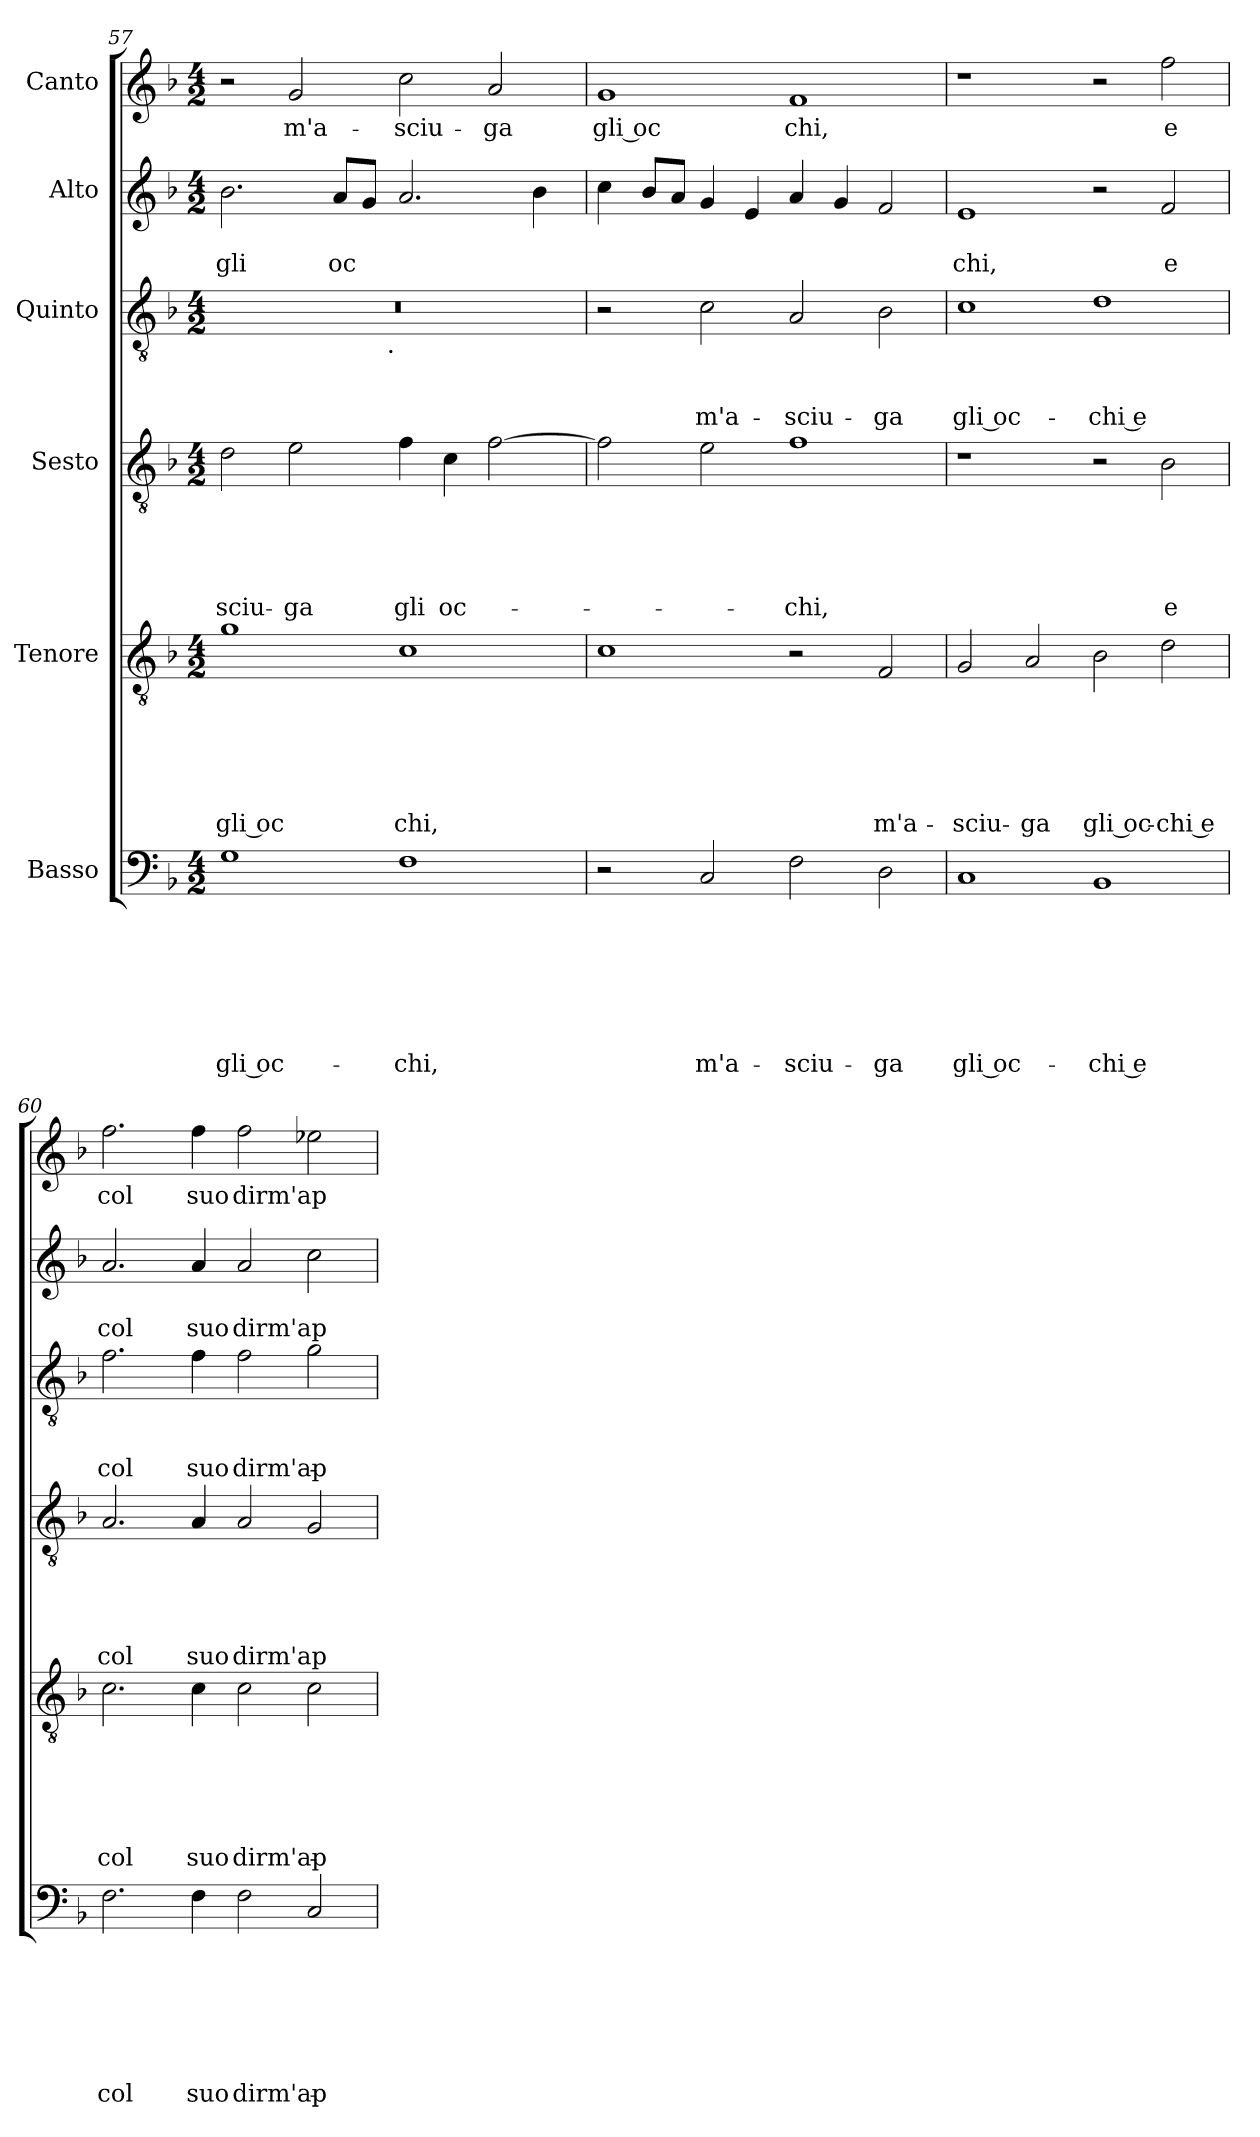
**kern	**text	**text	**text	**text	**text	**text	**text	**kern	**text	**text	**text	**text	**text	**text	**kern	**text	**text	**text	**text	**text	**kern	**text	**text	**text	**kern	**text	**text	**kern	**text
*part6	*part6	*part6	*part6	*part6	*part6	*part6	*part6	*part5	*part5	*part5	*part5	*part5	*part5	*part5	*part4	*part4	*part4	*part4	*part4	*part4	*part3	*part3	*part3	*part3	*part2	*part2	*part2	*part1	*part1
*staff6	*staff6	*staff6	*staff6	*staff6	*staff6	*staff6	*staff6	*staff5	*staff5	*staff5	*staff5	*staff5	*staff5	*staff5	*staff4	*staff4	*staff4	*staff4	*staff4	*staff4	*staff3	*staff3	*staff3	*staff3	*staff2	*staff2	*staff2	*staff1	*staff1
*I"Basso	*	*	*	*	*	*	*	*I"Tenore	*	*	*	*	*	*	*I"Sesto	*	*	*	*	*	*I"Quinto	*	*	*	*I"Alto	*	*	*I"Canto	*
*clefF4	*	*	*	*	*	*	*	*clefGv2	*	*	*	*	*	*	*clefGv2	*	*	*	*	*	*clefGv2	*	*	*	*clefG2	*	*	*clefG2	*
*ITrd-3c-5	*	*	*	*	*	*	*	*ITrd-3c-5	*	*	*	*	*	*	*	*	*	*	*	*	*ITrd-3c-5	*	*	*	*ITrd-3c-5	*	*	*ITrd-3c-5	*
*k[b-e-]	*	*	*	*	*	*	*	*k[b-e-]	*	*	*	*	*	*	*k[b-]	*	*	*	*	*	*k[b-e-]	*	*	*	*k[b-e-]	*	*	*k[b-e-]	*
*B-:	*	*	*	*	*	*	*	*B-:	*	*	*	*	*	*	*F:	*	*	*	*	*	*B-:	*	*	*	*B-:	*	*	*B-:	*
*M4/2	*	*	*	*	*	*	*	*M4/2	*	*	*	*	*	*	*M4/2	*	*	*	*	*	*M4/2	*	*	*	*M4/2	*	*	*M4/2	*
=57	=57	=57	=57	=57	=57	=57	=57	=57	=57	=57	=57	=57	=57	=57	=57	=57	=57	=57	=57	=57	=57	=57	=57	=57	=57	=57	=57	=57	=57
!	!	!	!	!	!	!	!LO:LY:b:rj	!	!	!	!	!	!	!LO:LY:b:rj	!	!	!	!	!	!LO:LY:b	!	!	!	!	!	!	!LO:LY:b	!	!
*	*	*	*	*	*	*	*	*	*	*	*	*	*	*	*	*	*	*	*	*	*^	*	*	*	*	*	*	*	*
1c	.	.	.	.	.	.	gli oc-	1cc	.	.	.	.	.	gli oc	2d\	.	.	.	.	-sciu-	0r	2ryy	.	.	.	2.ee-\	.	gli	2r	.
!	!	!	!	!	!	!	!	!	!	!	!	!	!	!	!	!	!	!	!	!LO:LY:b	!	!	!	!	!	!	!	!	!	!LO:LY:b
.	.	.	.	.	.	.	.	.	.	.	.	.	.	.	2e\	.	.	.	.	-ga	.	4...ryy	.	.	.	.	.	.	2cc/	m'a-
!	!	!	!	!	!	!	!	!	!	!	!	!	!	!	!	!	!	!	!	!	!	!	!	!	!	!	!	!LO:LY:b:rj	!	!
.	.	.	.	.	.	.	.	.	.	.	.	.	.	.	.	.	.	.	.	.	.	.	.	.	.	8dd/L	.	oc	.	.
.	.	.	.	.	.	.	.	.	.	.	.	.	.	.	.	.	.	.	.	.	.	.	.	.	.	8cc/J	.	.	.	.
!	!	!	!	!	!	!	!	!	!	!	!	!	!	!	!	!	!	!	!	!	!	!LO:TX:b:t=.	!	!	!	!	!	!	!	!
.	.	.	.	.	.	.	.	.	.	.	.	.	.	.	.	.	.	.	.	.	.	1ryy	.	.	.	.	.	.	.	.
!	!	!	!	!	!	!	!LO:LY:b	!	!	!	!	!	!	!LO:LY:b	!	!	!	!	!	!LO:LY:b	!	!	!	!	!	!	!	!	!	!LO:LY:b
1B-	.	.	.	.	.	.	-chi,	1f	.	.	.	.	.	chi,	4f\	.	.	.	.	gli	.	.	.	.	.	2.dd/	.	.	2ff\	-sciu-
!	!	!	!	!	!	!	!	!	!	!	!	!	!	!	!	!	!	!	!	!LO:LY:b	!	!	!	!	!	!	!	!	!	!
.	.	.	.	.	.	.	.	.	.	.	.	.	.	.	4c\	.	.	.	.	oc-	.	.	.	.	.	.	.	.	.	.
!	!	!	!	!	!	!	!	!	!	!	!	!	!	!	!	!	!	!	!	!	!	!	!	!	!	!	!	!	!	!LO:LY:b
.	.	.	.	.	.	.	.	.	.	.	.	.	.	.	[<2f\	.	.	.	.	.	.	.	.	.	.	.	.	.	2dd/	-ga
.	.	.	.	.	.	.	.	.	.	.	.	.	.	.	.	.	.	.	.	.	.	.	.	.	.	4ee-\	.	.	.	.
.	.	.	.	.	.	.	.	.	.	.	.	.	.	.	.	.	.	.	.	.	.	32ryy	.	.	.	.	.	.	.	.
!!LO:LB:g=z
=58	=58	=58	=58	=58	=58	=58	=58	=58	=58	=58	=58	=58	=58	=58	=58	=58	=58	=58	=58	=58	=58	=58	=58	=58	=58	=58	=58	=58	=58	=58
!	!	!	!	!	!	!	!	!	!	!	!	!	!	!	!	!	!	!	!	!	!	!	!	!	!	!	!	!	!	!LO:LY:b:rj
*	*	*	*	*	*	*	*	*	*	*	*	*	*	*	*	*	*	*	*	*	*v	*v	*	*	*	*	*	*	*	*
2r	.	.	.	.	.	.	.	1f	.	.	.	.	.	.	2f\]	.	.	.	.	.	2r	.	.	.	4ff\	.	.	1cc	gli oc
.	.	.	.	.	.	.	.	.	.	.	.	.	.	.	.	.	.	.	.	.	.	.	.	.	8ee-/L	.	.	.	.
.	.	.	.	.	.	.	.	.	.	.	.	.	.	.	.	.	.	.	.	.	.	.	.	.	8dd/J	.	.	.	.
!	!	!	!	!	!	!	!LO:LY:b	!	!	!	!	!	!	!	!	!	!	!	!	!	!	!	!	!LO:LY:b	!	!	!	!	!
2F/	.	.	.	.	.	.	m'a-	.	.	.	.	.	.	.	2e\	.	.	.	.	.	2f\	.	.	m'a-	4cc/	.	.	.	.
.	.	.	.	.	.	.	.	.	.	.	.	.	.	.	.	.	.	.	.	.	.	.	.	.	4a/	.	.	.	.
!	!	!	!	!	!	!	!LO:LY:b	!	!	!	!	!	!	!	!	!	!	!	!	!LO:LY:b	!	!	!	!LO:LY:b	!	!	!	!	!LO:LY:b
2B-\	.	.	.	.	.	.	-sciu-	2r	.	.	.	.	.	.	1f	.	.	.	.	-chi,	2d/	.	.	-sciu-	4dd/	.	.	1b-	chi,
.	.	.	.	.	.	.	.	.	.	.	.	.	.	.	.	.	.	.	.	.	.	.	.	.	4cc/	.	.	.	.
!	!	!	!	!	!	!	!LO:LY:b	!	!	!	!	!	!	!LO:LY:b	!	!	!	!	!	!	!	!	!	!LO:LY:b	!	!	!	!	!
2G\	.	.	.	.	.	.	-ga	2B-/	.	.	.	.	.	m'a-	.	.	.	.	.	.	2e-\	.	.	-ga	2b-/	.	.	.	.
=59	=59	=59	=59	=59	=59	=59	=59	=59	=59	=59	=59	=59	=59	=59	=59	=59	=59	=59	=59	=59	=59	=59	=59	=59	=59	=59	=59	=59	=59
!	!	!	!	!	!	!	!LO:LY:b:rj	!	!	!	!	!	!	!LO:LY:b	!	!	!	!	!	!	!	!	!	!LO:LY:b:rj	!	!	!LO:LY:b	!	!
1F	.	.	.	.	.	.	gli oc-	2c/	.	.	.	.	.	-sciu-	1r	.	.	.	.	.	1f	.	.	gli oc-	1a	.	chi,	1r	.
!	!	!	!	!	!	!	!	!	!	!	!	!	!	!LO:LY:b	!	!	!	!	!	!	!	!	!	!	!	!	!	!	!
.	.	.	.	.	.	.	.	2d/	.	.	.	.	.	-ga	.	.	.	.	.	.	.	.	.	.	.	.	.	.	.
!	!	!	!	!	!	!	!LO:LY:b:rj	!	!	!	!	!	!	!LO:LY:b:rj	!	!	!	!	!	!	!	!	!	!LO:LY:b:rj	!	!	!	!	!
1E-	.	.	.	.	.	.	-chi e	2e-\	.	.	.	.	.	gli oc-	2r	.	.	.	.	.	1g	.	.	-chi e	2r	.	.	2r	.
!	!	!	!	!	!	!	!	!	!	!	!	!	!	!LO:LY:b:rj	!	!	!	!	!	!LO:LY:b	!	!	!	!	!	!	!LO:LY:b	!	!LO:LY:b
.	.	.	.	.	.	.	.	2g\	.	.	.	.	.	-chi e	2B-\	.	.	.	.	e	.	.	.	.	2b-/	.	e	2bb-\	e
=60	=60	=60	=60	=60	=60	=60	=60	=60	=60	=60	=60	=60	=60	=60	=60	=60	=60	=60	=60	=60	=60	=60	=60	=60	=60	=60	=60	=60	=60
!	!	!	!	!	!	!	!LO:LY:b	!	!	!	!	!	!	!LO:LY:b	!	!	!	!	!	!LO:LY:b	!	!	!	!LO:LY:b	!	!	!LO:LY:b	!	!LO:LY:b
2.B-\	.	.	.	.	.	.	col	2.f\	.	.	.	.	.	col	2.A/	.	.	.	.	col	2.b-\	.	.	col	2.dd/	.	col	2.bb-\	col
!	!	!	!	!	!	!	!LO:LY:b	!	!	!	!	!	!	!LO:LY:b	!	!	!	!	!	!LO:LY:b	!	!	!	!LO:LY:b	!	!	!LO:LY:b	!	!LO:LY:b
4B-\	.	.	.	.	.	.	suo	4f\	.	.	.	.	.	suo	4A/	.	.	.	.	suo	4b-\	.	.	suo	4dd/	.	suo	4bb-\	suo
!	!	!	!	!	!	!	!LO:LY:b	!	!	!	!	!	!	!LO:LY:b	!	!	!	!	!	!LO:LY:b	!	!	!	!LO:LY:b	!	!	!LO:LY:b	!	!LO:LY:b
2B-\	.	.	.	.	.	.	dirm'ap-	2f\	.	.	.	.	.	dirm'ap-	2A/	.	.	.	.	dirm'ap	2b-\	.	.	dirm'ap-	2dd/	.	dirm'ap	2bb-\	dirm'ap
2F/	.	.	.	.	.	.	.	2f\	.	.	.	.	.	.	2G/	.	.	.	.	.	2cc\	.	.	.	2ff\	.	.	2aa-X\	.
=	=	=	=	=	=	=	=	=	=	=	=	=	=	=	=	=	=	=	=	=	=	=	=	=	=	=	=	=	=
*-	*-	*-	*-	*-	*-	*-	*-	*-	*-	*-	*-	*-	*-	*-	*-	*-	*-	*-	*-	*-	*-	*-	*-	*-	*-	*-	*-	*-	*-
